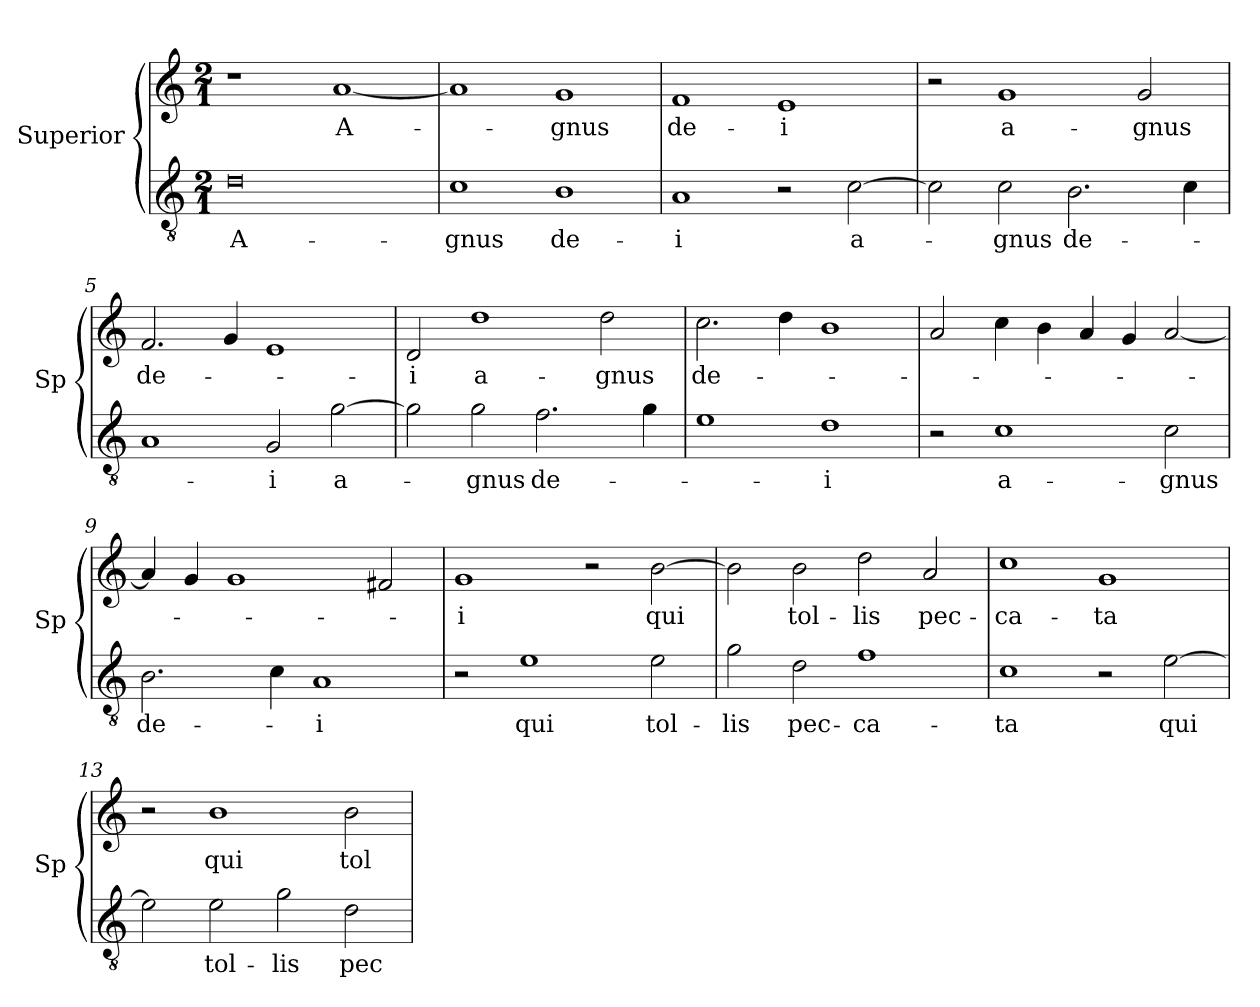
**kern	**text	**kern	**text
*part1	*part1	*part1	*part1
*staff2	*staff2	*staff1	*staff1
*I"Superior	*	*	*
*I'Sp	*	*	*
*clefGv2	*	*clefG2	*
*k[]	*	*k[]	*
*M2/1	*	*M2/1	*
=1	=1	=1	=1
0d	A-	1r	.
.	.	[1a	A-
=2	=2	=2	=2
1c	-gnus	1a]	.
1B	de-	1g	-gnus
=3	=3	=3	=3
1A	-i	1f	de-
2r	.	1e	-i
[2c\	a-	.	.
=4	=4	=4	=4
2c\]	.	2r	.
2c\	-gnus	1g	a-
2.B\	de-	.	.
.	.	2g/	-gnus
4c\	.	.	.
=5	=5	=5	=5
1A	.	2.f/	de-
.	.	4g/	.
2G/	-i	1e	.
[2g\	a-	.	.
=6	=6	=6	=6
2g\]	.	2d/	-i
2g\	-gnus	1dd	a-
2.f\	de-	.	.
.	.	2dd\	-gnus
4g\	.	.	.
=7	=7	=7	=7
1e	.	2.cc\	de-
.	.	4dd\	.
1d	-i	1b	.
=8	=8	=8	=8
2r	.	2a/	.
1c	a-	4cc\	.
.	.	4b\	.
.	.	4a/	.
.	.	4g/	.
2c\	-gnus	[2a/	.
=9	=9	=9	=9
2.B\	de-	4a/]	.
.	.	4g/	.
.	.	1g	.
4c\	.	.	.
1A	-i	.	.
.	.	2f#X/	.
=10	=10	=10	=10
2r	.	1g	-i
1e	qui	.	.
.	.	2r	.
2e\	tol-	[2b\	qui
=11	=11	=11	=11
2g\	-lis	2b\]	.
2d\	pec-	2b\	tol-
1f	-ca-	2dd\	-lis
.	.	2a/	pec-
=12	=12	=12	=12
1c	-ta	1cc	-ca-
2r	.	1g	-ta
[2e\	qui	.	.
=13	=13	=13	=13
2e\]	.	2r	.
2e\	tol-	1b	qui
2g\	-lis	.	.
2d\	pec-	2b\	tol-
=	=	=	=
*-	*-	*-	*-
